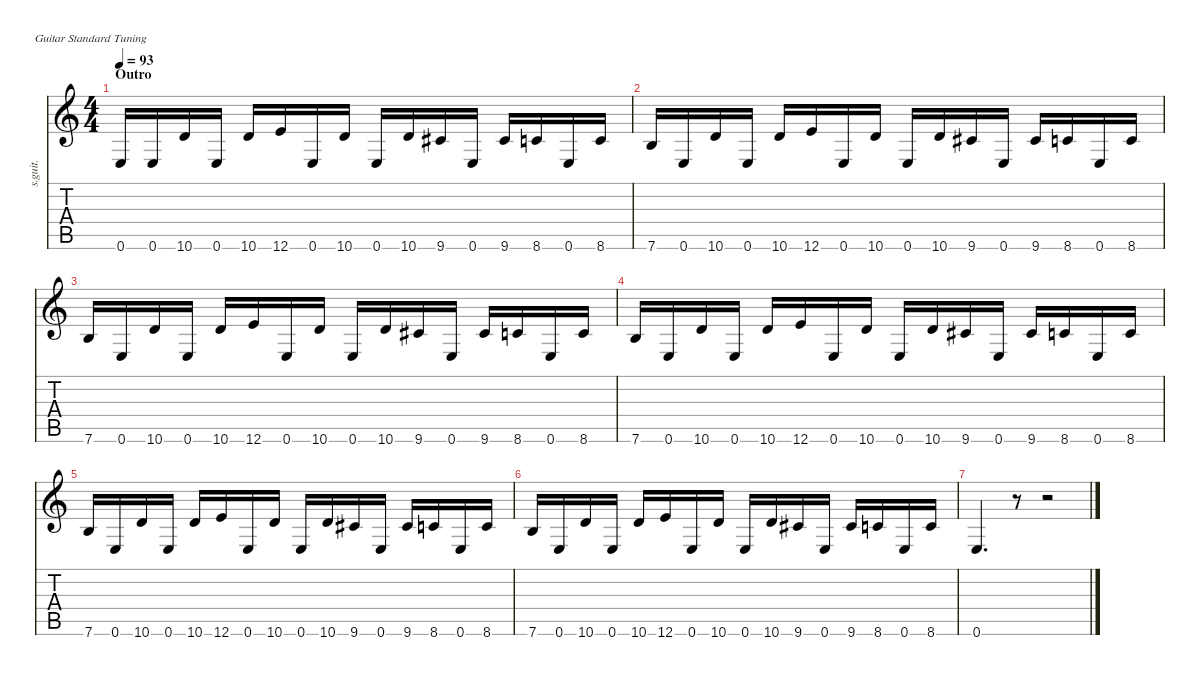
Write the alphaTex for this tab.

\defaultSystemsLayout 4
\hideDynamics
\bracketExtendMode nobrackets
\track ("Matt Bellamy - Main Guitar" "s.guit.") {instrument distortionguitar}
\staff {score tabs}
\tuning (E4 B3 G3 D3 A2 E2)
\ts (4 4)
\section ("" "Outro")
\tempo 93
\clef g2
\ks c
0.6.16{dy f} 0.6.16 10.6.16 0.6.16 10.6.16 12.6.16 0.6.16 10.6.16 0.6.16 10.6.16 9.6{acc #}.16 0.6.16 9.6{acc #}.16 8.6.16 0.6.16 8.6.16 |
7.6.16 0.6.16 10.6.16 0.6.16 10.6.16 12.6.16 0.6.16 10.6.16 0.6.16 10.6.16 9.6{acc #}.16 0.6.16 9.6{acc #}.16 8.6.16 0.6.16 8.6.16 |
7.6.16 0.6.16 10.6.16 0.6.16 10.6.16 12.6.16 0.6.16 10.6.16 0.6.16 10.6.16 9.6{acc #}.16 0.6.16 9.6{acc #}.16 8.6.16 0.6.16 8.6.16 |
7.6.16 0.6.16 10.6.16 0.6.16 10.6.16 12.6.16 0.6.16 10.6.16 0.6.16 10.6.16 9.6{acc #}.16 0.6.16 9.6{acc #}.16 8.6.16 0.6.16 8.6.16 |
7.6.16 0.6.16 10.6.16 0.6.16 10.6.16 12.6.16 0.6.16 10.6.16 0.6.16 10.6.16 9.6{acc #}.16 0.6.16 9.6{acc #}.16 8.6.16 0.6.16 8.6.16 |
7.6.16 0.6.16 10.6.16 0.6.16 10.6.16 12.6.16 0.6.16 10.6.16 0.6.16 10.6.16 9.6{acc #}.16 0.6.16 9.6{acc #}.16 8.6.16 0.6.16 8.6.16 |
0.6.4{d} r.8 r.2
